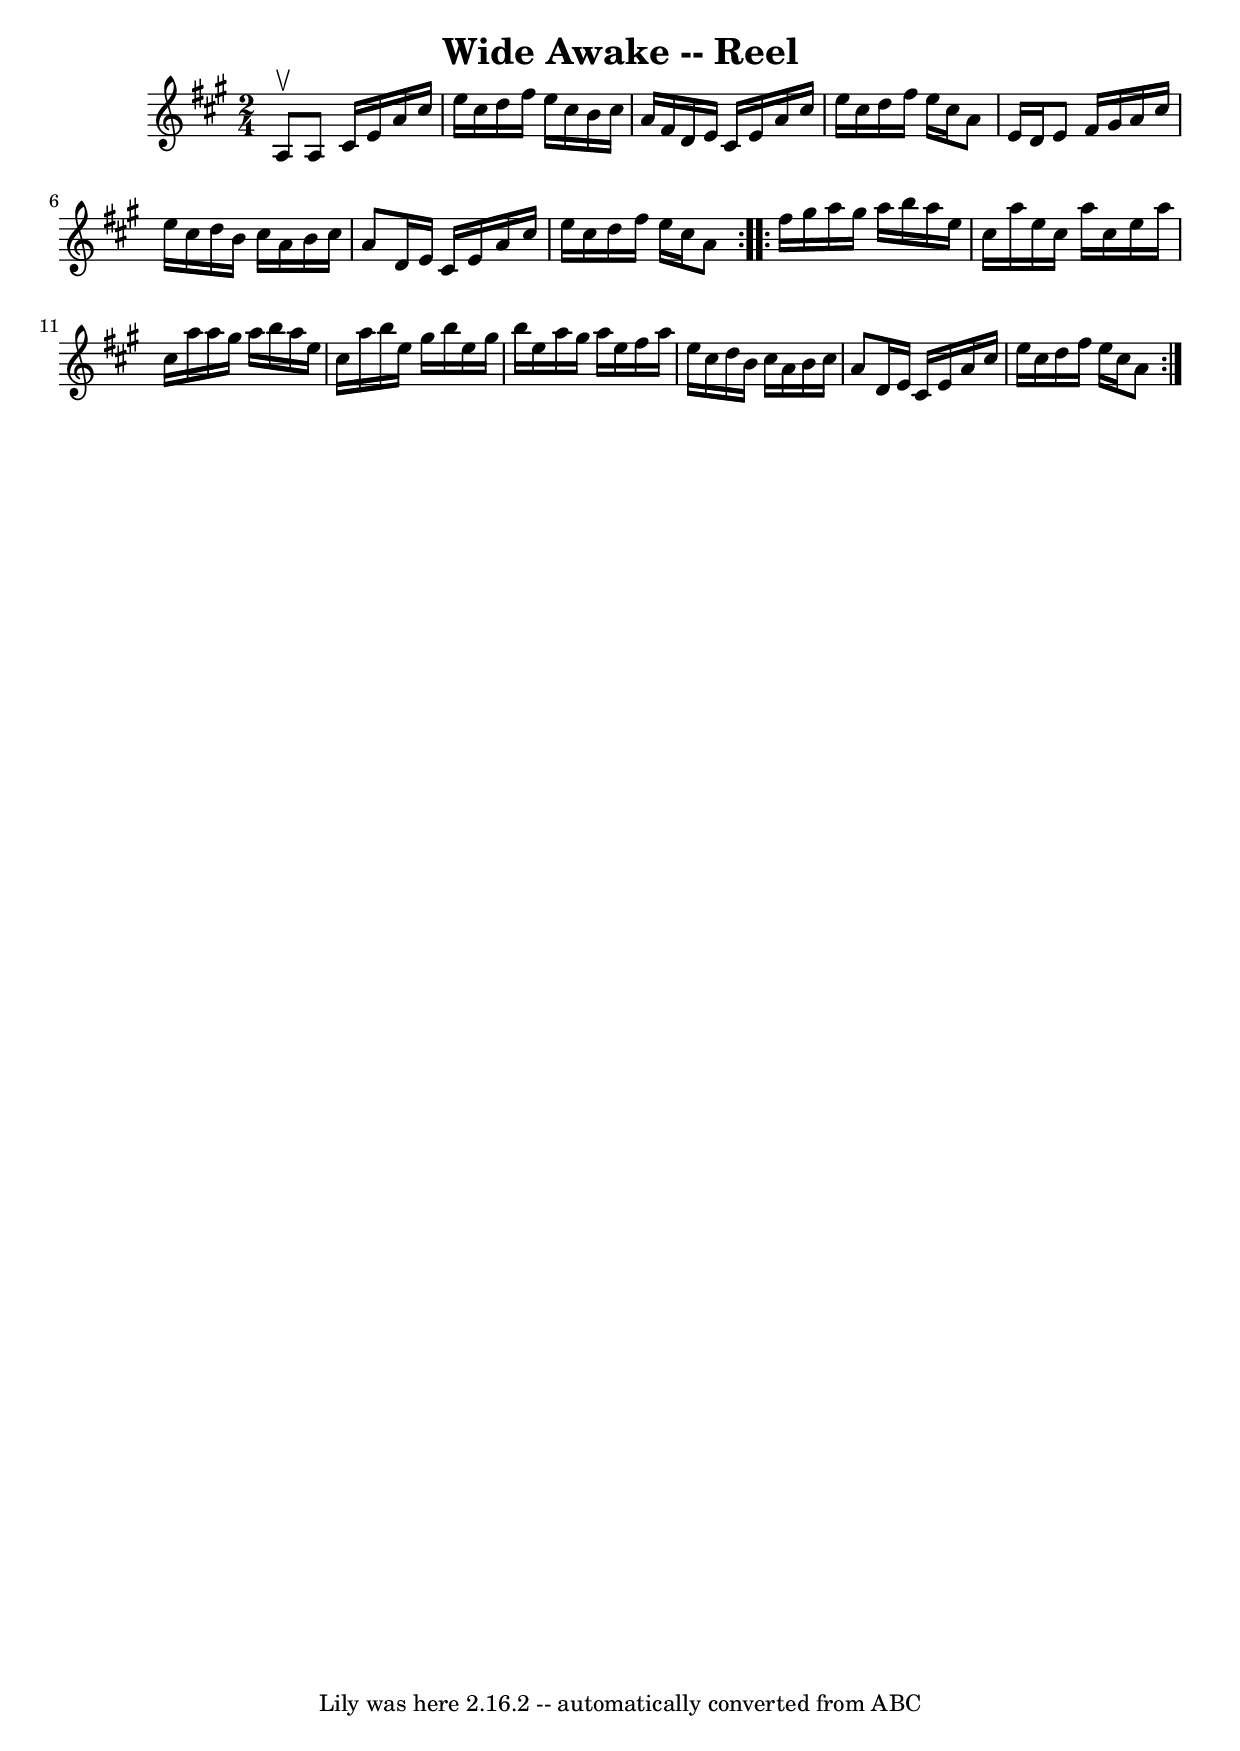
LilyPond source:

\version "2.7.40"
\include "Mammoth.ily"
\header {
	%% book = "Ryan's Mammoth Collection"
	crossRefNumber = "1"
	footnotes = ""
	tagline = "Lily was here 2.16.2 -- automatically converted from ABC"
	title = "Wide Awake -- Reel"
}
voicedefault =  {
\set Score.defaultBarType = "empty"

\repeat volta 2 {
\time 2/4 \key a \major a8^\upbow |
 a8 cis'16 e'16 a'16    
cis''16 e''16 cis''16  |
 d''16 fis''16 e''16 cis''16    
b'16 cis''16 a'16 fis'16  |
 d'16 e'16 cis'16 e'16    
a'16 cis''16 e''16 cis''16  |
 d''16 fis''16 e''16    
cis''16 a'8 e'16 d'16  |
 e'8 fis'16 gis'16 a'16    
cis''16 e''16 cis''16  |
 d''16 b'16 cis''16 a'16    
b'16 cis''16 a'8  |
 d'16 e'16 cis'16 e'16 a'16    
cis''16 e''16 cis''16  |
 d''16 fis''16 e''16 cis''16    
a'8  } \repeat volta 2 { fis''16 gis''16  |
 a''16 gis''16    
a''16 b''16 a''16 e''16 cis''16 a''16  |
 e''16    
cis''16 a''16 cis''16 e''16 a''16 cis''16 a''16  |
   
a''16 gis''16 a''16 b''16 a''16 e''16 cis''16 a''16  
|
 b''16 e''16 gis''16 b''16 e''16 gis''16 b''16    
e''16  |
 a''16 gis''16 a''16 e''16 fis''16 a''16    
e''16 cis''16  |
 d''16 b'16 cis''16 a'16 b'16    
cis''16 a'8  |
 d'16 e'16 cis'16 e'16 a'16 cis''16    
e''16 cis''16  |
 d''16 fis''16 e''16 cis''16 a'8  }   
}

\score{
    <<

	\context Staff="default"
	{
	    \voicedefault 
	}

    >>
	\layout {
	}
	\midi {}
}
